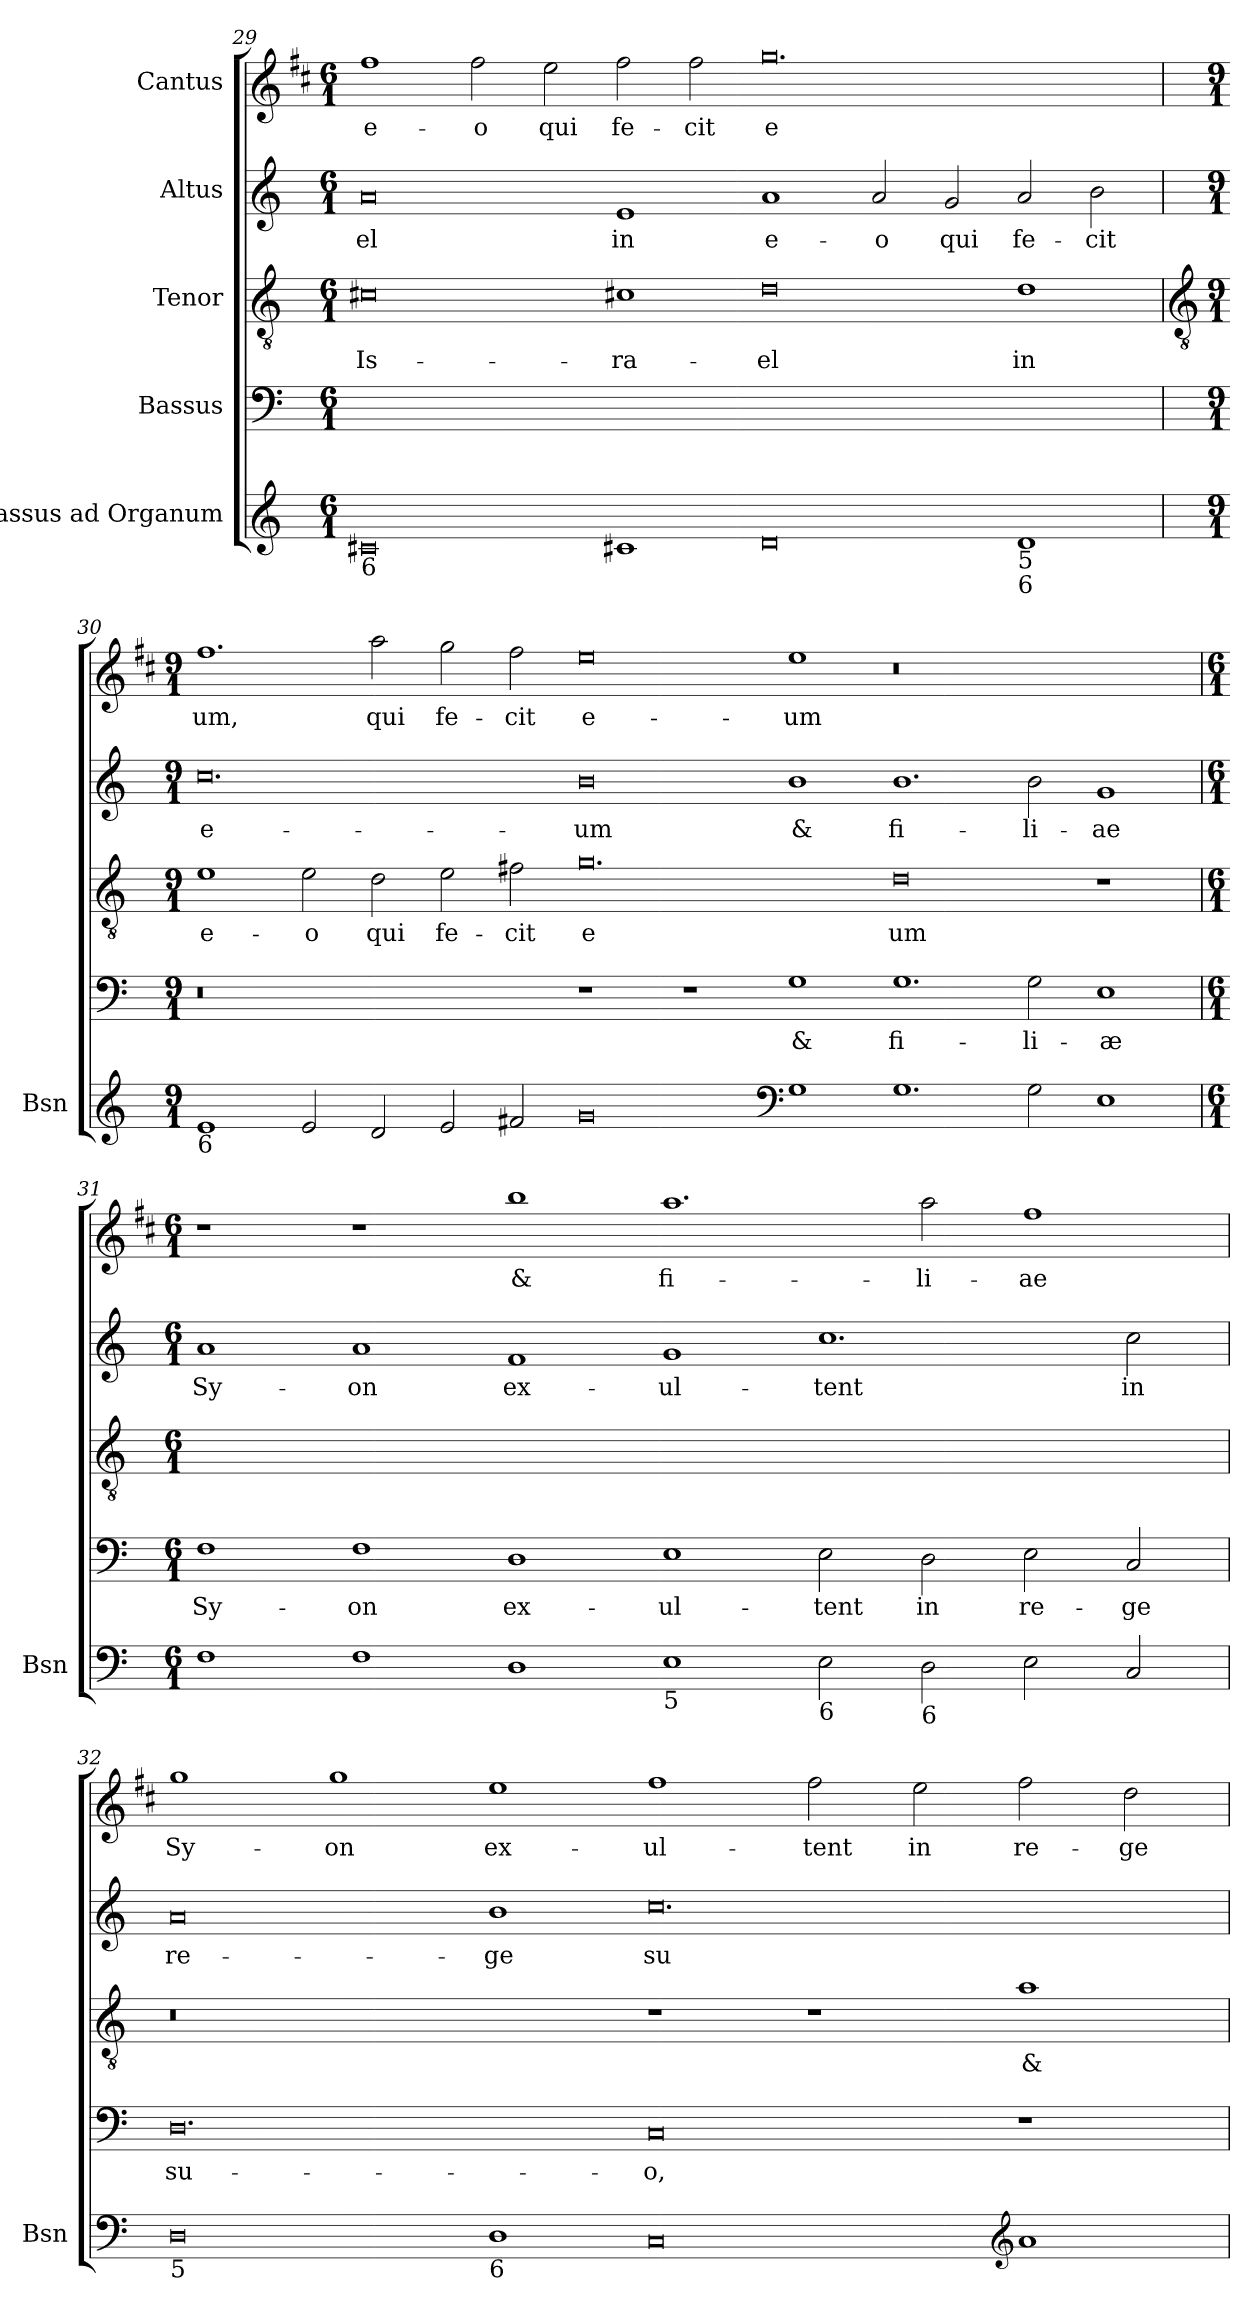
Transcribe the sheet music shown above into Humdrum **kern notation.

**kern	**kern	**text	**kern	**text	**kern	**text	**kern	**text
*part5	*part4	*part4	*part3	*part3	*part2	*part2	*part1	*part1
*staff5	*staff4	*staff4	*staff3	*staff3	*staff2	*staff2	*staff1	*staff1
*I"Bassus ad Organum	*I"Bassus	*	*I"Tenor	*	*I"Altus	*	*I"Cantus	*
*I'Bsn	*	*	*	*	*	*	*	*
*clefG2	*clefF4	*	*clefGv2	*	*clefG2	*	*clefG2	*
*	*	*	*	*	*	*	*ITrd1c2	*
*k[]	*k[]	*	*k[]	*	*k[]	*	*k[]	*
*C:	*C:	*	*C:	*	*C:	*	*C:	*
*M6/1	*M6/1	*	*M6/1	*	*M6/1	*	*M6/1	*
=29	=29	=29	=29	=29	=29	=29	=29	=29
!LO:TX:b:t=6	!	!	!	!	!	!	!	!
!	!	!	!	!LO:LY:b	!	!LO:LY:b	!	!LO:LY:b
0c#X	00.ryy	.	0c#X	Is-	0a	-el	1ee	e-
!	!	!	!	!	!	!	!	!LO:LY:b
.	.	.	.	.	.	.	2ee	-o
!	!	!	!	!	!	!	!	!LO:LY:b
.	.	.	.	.	.	.	2dd	qui
!	!	!	!	!LO:LY:b	!	!LO:LY:b	!	!LO:LY:b
1c#X	.	.	1c#X	-ra-	1e	in	2ee	fe-
!	!	!	!	!	!	!	!	!LO:LY:b
.	.	.	.	.	.	.	2ee	-cit
!	!	!	!	!LO:LY:b	!	!LO:LY:b	!	!LO:LY:b
0d	.	.	0d	-el	1a	e-	0.ff	e
!	!	!	!	!	!	!LO:LY:b	!	!
.	.	.	.	.	2a	-o	.	.
!	!	!	!	!	!	!LO:LY:b	!	!
.	.	.	.	.	2g	qui	.	.
!LO:TX:b:t=5	!	!	!	!	!	!	!	!
!LO:TX:b:t=6	!	!	!	!	!	!	!	!
!	!	!	!	!LO:LY:b	!	!LO:LY:b	!	!
1d	.	.	1d	in	2a	fe-	.	.
!	!	!	!	!	!	!LO:LY:b	!	!
.	.	.	.	.	2b	-cit	.	.
!!LO:LB:g=z
=30	=30	=30	=30	=30	=30	=30	=30	=30
*	*	*	*clefGv2	*	*	*	*	*
*M9/1	*M9/1	*	*M9/1	*	*M9/1	*	*M9/1	*
!LO:TX:b:t=6	!	!	!	!	!	!	!	!
!	!	!	!	!LO:LY:b	!	!LO:LY:b	!	!LO:LY:b
1e	0.r	.	1e	e-	0.cc	e-	1.ee	um,
!	!	!	!	!LO:LY:b	!	!	!	!
2e	.	.	2e	-o	.	.	.	.
!	!	!	!	!LO:LY:b	!	!	!	!LO:LY:b
2d	.	.	2d	qui	.	.	2gg	qui
!	!	!	!	!LO:LY:b	!	!	!	!LO:LY:b
2e	.	.	2e	fe-	.	.	2ff	fe-
!	!	!	!	!LO:LY:b	!	!	!	!LO:LY:b
2f#X	.	.	2f#X	-cit	.	.	2ee	-cit
!	!	!	!	!LO:LY:b	!	!LO:LY:b	!	!LO:LY:b
0g	1r	.	0.g	e	0b	-um	0dd	e-
.	1r	.	.	.	.	.	.	.
*clefF4	*	*	*	*	*	*	*	*
!	!	!LO:LY:b	!	!	!	!LO:LY:b	!	!LO:LY:b
1G	1G	&	.	.	1b	&	1dd	-um
!	!	!LO:LY:b	!	!LO:LY:b	!	!LO:LY:b	!	!
1.G	1.G	fi-	0d	um	1.b	fi-	0.r	.
!	!	!LO:LY:b	!	!	!	!LO:LY:b	!	!
2G	2G	-li-	.	.	2b	-li-	.	.
!	!	!LO:LY:b	!	!	!	!LO:LY:b	!	!
1E	1E	-æ	1r	.	1g	-ae	.	.
=31	=31	=31	=31	=31	=31	=31	=31	=31
*M6/1	*M6/1	*	*M6/1	*	*M6/1	*	*M6/1	*
!	!	!LO:LY:b	!	!	!	!LO:LY:b	!	!
1F	1F	Sy-	00.ryy	.	1a	Sy-	1r	.
!	!	!LO:LY:b	!	!	!	!LO:LY:b	!	!
1F	1F	-on	.	.	1a	-on	1r	.
!	!	!LO:LY:b	!	!	!	!LO:LY:b	!	!LO:LY:b
1D	1D	ex-	.	.	1f	ex-	1aa	&
!LO:TX:b:t=5	!	!	!	!	!	!	!	!
!	!	!LO:LY:b	!	!	!	!LO:LY:b	!	!LO:LY:b
1E	1E	-ul-	.	.	1g	-ul-	1.gg	fi-
!LO:TX:b:t=6	!	!	!	!	!	!	!	!
!	!	!LO:LY:b	!	!	!	!LO:LY:b	!	!
2E	2E	-tent	.	.	1.cc	-tent	.	.
!LO:TX:b:t=6	!	!	!	!	!	!	!	!
!	!	!LO:LY:b	!	!	!	!	!	!LO:LY:b
2D	2D	in	.	.	.	.	2gg	-li-
!	!	!LO:LY:b	!	!	!	!	!	!LO:LY:b
2E	2E	re-	.	.	.	.	1ee	-ae
!	!	!LO:LY:b	!	!	!	!LO:LY:b	!	!
2C	2C	-ge	.	.	2cc	in	.	.
=32	=32	=32	=32	=32	=32	=32	=32	=32
!LO:TX:b:t=5	!	!	!	!	!	!	!	!
!	!	!LO:LY:b	!	!	!	!LO:LY:b	!	!LO:LY:b
0D	0.D	su-	0.r	.	0a	re-	1ff	Sy-
!	!	!	!	!	!	!	!	!LO:LY:b
.	.	.	.	.	.	.	1ff	-on
!LO:TX:b:t=6	!	!	!	!	!	!	!	!
!	!	!	!	!	!	!LO:LY:b	!	!LO:LY:b
1D	.	.	.	.	1b	-ge	1dd	ex-
!	!	!LO:LY:b	!	!	!	!LO:LY:b	!	!LO:LY:b
0C	0C	-o,	1r	.	0.cc	su	1ee	-ul-
!	!	!	!	!	!	!	!	!LO:LY:b
.	.	.	1r	.	.	.	2ee	-tent
!	!	!	!	!	!	!	!	!LO:LY:b
.	.	.	.	.	.	.	2dd	in
*clefG2	*	*	*	*	*	*	*	*
!	!	!	!	!LO:LY:b	!	!	!	!LO:LY:b
1a	1r	.	1a	&	.	.	2ee	re-
!	!	!	!	!	!	!	!	!LO:LY:b
.	.	.	.	.	.	.	2cc	-ge
=	=	=	=	=	=	=	=	=
*-	*-	*-	*-	*-	*-	*-	*-	*-
